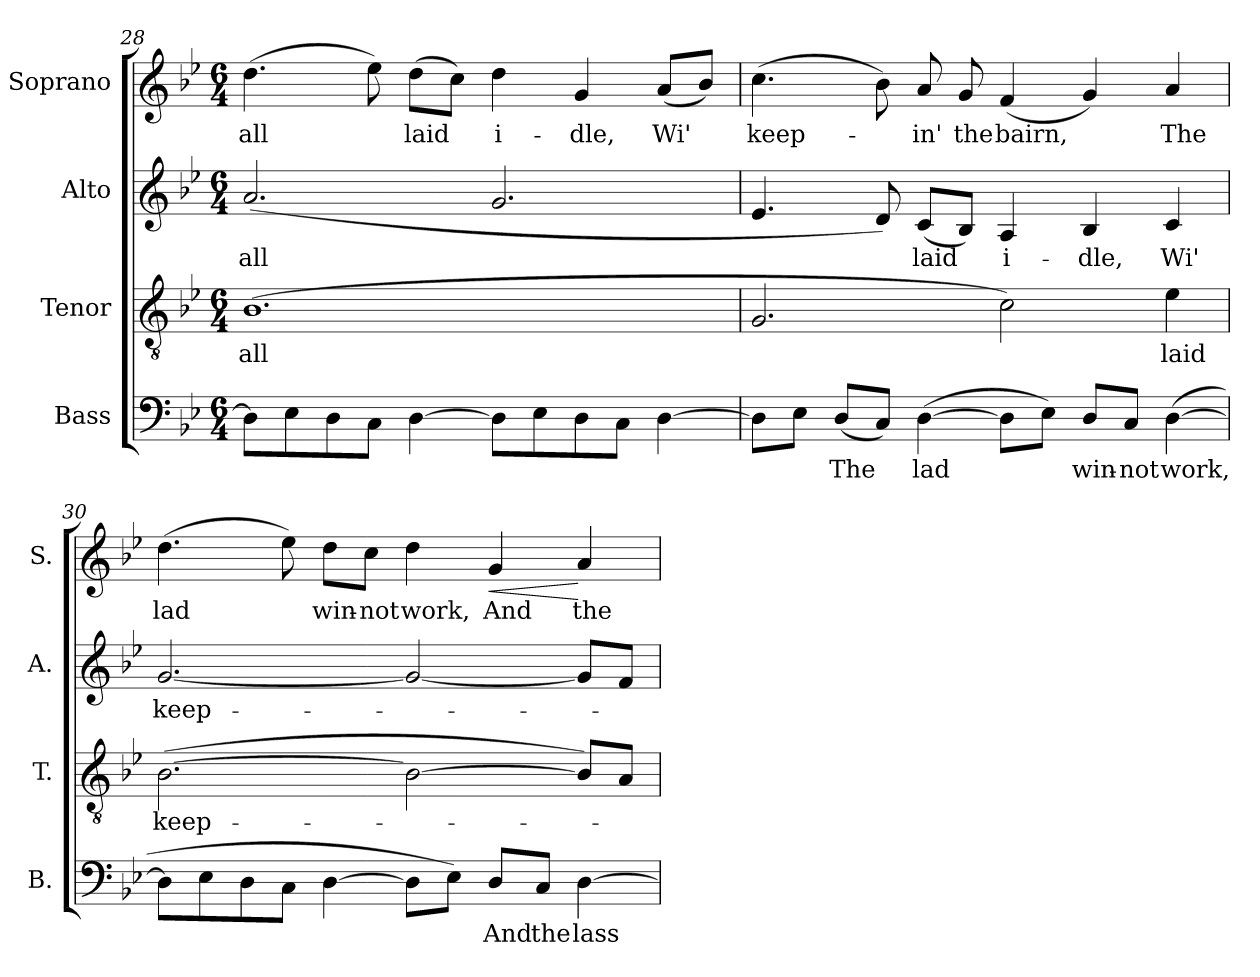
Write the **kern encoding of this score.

**kern	**text	**kern	**text	**kern	**text	**kern	**text	**dynam
*part4	*part4	*part3	*part3	*part2	*part2	*part1	*part1	*part1
*staff4	*staff4	*staff3	*staff3	*staff2	*staff2	*staff1	*staff1	*staff1
*I"Bass	*	*I"Tenor	*	*I"Alto	*	*I"Soprano	*	*
*I'B.	*	*I'T.	*	*I'A.	*	*I'S.	*	*
*clefF4	*	*clefGv2	*	*clefG2	*	*clefG2	*	*
*	*	*ITrd7c12	*	*	*	*	*	*
*k[b-e-]	*	*k[b-e-]	*	*k[b-e-]	*	*k[b-e-]	*	*
*B-:	*	*B-:	*	*B-:	*	*B-:	*	*
*M6/4	*	*M6/4	*	*M6/4	*	*M6/4	*	*
=28	=28	=28	=28	=28	=28	=28	=28	=28
!	!	!	!LO:LY:b:color=#000000	!	!	!	!	!
!	!	!	!	!	!LO:LY:b:color=#000000	!	!	!
!	!	!	!	!	!	!	!LO:LY:b:color=#000000	!
8Di\L]	.	(1.BB-i	all	(2.ai/	all	(4.ddi\	all	.
8E-i\	.	.	.	.	.	.	.	.
8Di\	.	.	.	.	.	.	.	.
8Ci\J	.	.	.	.	.	8ee-i\)	.	.
!	!	!	!	!	!	!	!LO:LY:b:color=#000000	!
[>4Di\	.	.	.	.	.	(8ddi\L	laid	.
.	.	.	.	.	.	8cci\J)	.	.
!	!	!	!	!	!	!	!LO:LY:b:color=#000000	!
8Di\L]	.	.	.	2.gi/	.	4ddi\	i-	.
8E-i\	.	.	.	.	.	.	.	.
!	!	!	!	!	!	!	!LO:LY:b:color=#000000	!
8Di\	.	.	.	.	.	4gi/	-dle,	.
8Ci\J	.	.	.	.	.	.	.	.
!	!	!	!	!	!	!	!LO:LY:b:color=#000000	!
[>4Di\	.	.	.	.	.	(8ai/L	Wi'	.
.	.	.	.	.	.	8b-i/J)	.	.
=29	=29	=29	=29	=29	=29	=29	=29	=29
!	!	!	!	!	!	!	!LO:LY:b:color=#000000	!
8Di\L]	.	2.GGi/	.	4.e-i/	.	(4.cci\	keep-	.
8E-i\J	.	.	.	.	.	.	.	.
!	!LO:LY:b:color=#000000	!	!	!	!	!	!	!
(8Di/L	The	.	.	.	.	.	.	.
8Ci/J)	.	.	.	8di/)	.	8b-i\)	.	.
!	!LO:LY:b:color=#000000	!	!	!	!	!	!	!
!	!	!	!	!	!LO:LY:b:color=#000000	!	!	!
!	!	!	!	!	!	!	!LO:LY:b:color=#000000	!
([>4Di\	lad	.	.	(8ci/L	laid	8ai/	-in'	.
!	!	!	!	!	!	!	!LO:LY:b:color=#000000	!
.	.	.	.	8B-i/J)	.	8gi/	the	.
!	!	!	!	!	!LO:LY:b:color=#000000	!	!	!
!	!	!	!	!	!	!	!LO:LY:b:color=#000000	!
8Di\L]	.	2Ci\)	.	4Ai/	i-	(4fi/	bairn,	.
8E-i\J)	.	.	.	.	.	.	.	.
!	!LO:LY:b:color=#000000	!	!	!	!	!	!	!
!	!	!	!	!	!LO:LY:b:color=#000000	!	!	!
8Di/L	win-	.	.	4B-i/	-dle,	4gi/)	.	.
!	!LO:LY:b:color=#000000	!	!	!	!	!	!	!
8Ci/J	-not	.	.	.	.	.	.	.
!	!LO:LY:b:color=#000000	!	!	!	!	!	!	!
!	!	!	!LO:LY:b:color=#000000	!	!	!	!	!
!	!	!	!	!	!LO:LY:b:color=#000000	!	!	!
!	!	!	!	!	!	!	!LO:LY:b:color=#000000	!
([>4Di\	work,	4E-i\	laid	4ci/	Wi'	4ai/	The	.
!!LO:LB:g=z
=30	=30	=30	=30	=30	=30	=30	=30	=30
!	!	!	!LO:LY:b:color=#000000	!	!	!	!	!
!	!	!	!	!	!LO:LY:b:color=#000000	!	!	!
!	!	!	!	!	!	!	!LO:LY:b:color=#000000	!
8Di\L]	.	([>2.BB-i\	keep-	[<2.gi/	keep-	(4.ddi\	lad	.
8E-i\	.	.	.	.	.	.	.	.
8Di\	.	.	.	.	.	.	.	.
8Ci\J	.	.	.	.	.	8ee-i\)	.	.
!	!	!	!	!	!	!	!LO:LY:b:color=#000000	!
[>4Di\	.	.	.	.	.	8ddi\L	win-	.
!	!	!	!	!	!	!	!LO:LY:b:color=#000000	!
.	.	.	.	.	.	8cci\J	-not	.
!	!	!	!	!	!	!	!LO:LY:b:color=#000000	!
8Di\L]	.	2BB-i\_>	.	2gi/_<	.	4ddi\	work,	.
8E-i\J)	.	.	.	.	.	.	.	.
!	!LO:LY:b:color=#000000	!	!	!	!	!	!	!
!	!	!	!	!	!	!	!LO:LY:b:color=#000000	!LO:HP:b
8Di/L	And	.	.	.	.	4gi/	And	<
!	!LO:LY:b:color=#000000	!	!	!	!	!	!	!
8Ci/J	the	.	.	.	.	.	.	.
!	!LO:LY:b:color=#000000	!	!	!	!	!	!	!
!	!	!	!	!	!	!	!LO:LY:b:color=#000000	!
[>4Di\	lass	8BB-i/L])	.	8gi/L]	.	4ai/	the	[
.	.	8AAi/J	.	8fi/J	.	.	.	.
=	=	=	=	=	=	=	=	=
*-	*-	*-	*-	*-	*-	*-	*-	*-
